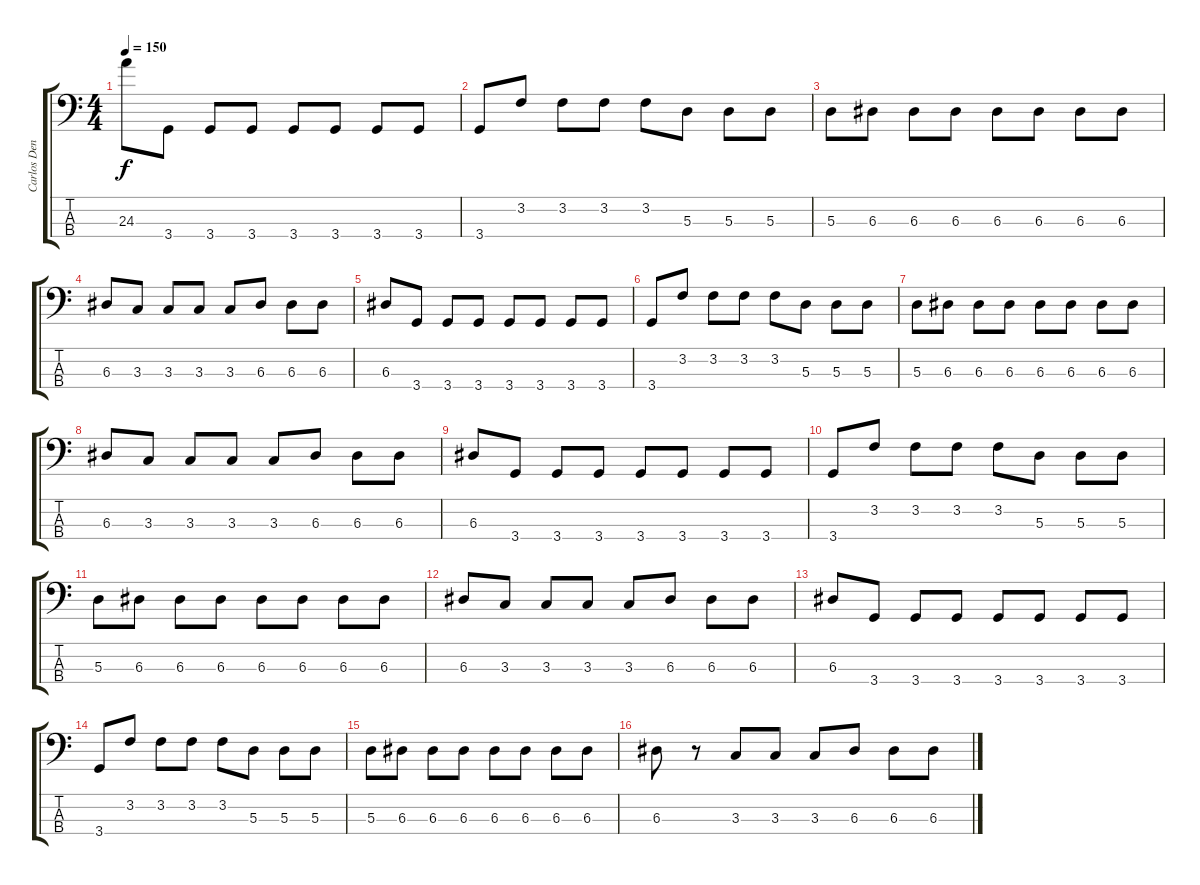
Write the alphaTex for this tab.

\track ("Carlos Dengler" "Carlos Den") {instrument electricbassfinger}
\staff {score tabs}
\tuning (G2 D2 A1 E1) {hide}
\ts (4 4)
\tempo 150
\clef f4
\ks c
24.3.8{dy f} 3.4.8 3.4.8 3.4.8 3.4.8 3.4.8 3.4.8 3.4.8 |
3.4.8 3.2.8 3.2.8 3.2.8 3.2.8 5.3.8 5.3.8 5.3.8 |
5.3.8 6.3.8 6.3.8 6.3.8 6.3.8 6.3.8 6.3.8 6.3.8 |
6.3.8 3.3.8 3.3.8 3.3.8 3.3.8 6.3.8 6.3.8 6.3.8 |
6.3.8 3.4.8 3.4.8 3.4.8 3.4.8 3.4.8 3.4.8 3.4.8 |
3.4.8 3.2.8 3.2.8 3.2.8 3.2.8 5.3.8 5.3.8 5.3.8 |
5.3.8 6.3.8 6.3.8 6.3.8 6.3.8 6.3.8 6.3.8 6.3.8 |
6.3.8 3.3.8 3.3.8 3.3.8 3.3.8 6.3.8 6.3.8 6.3.8 |
6.3.8 3.4.8 3.4.8 3.4.8 3.4.8 3.4.8 3.4.8 3.4.8 |
3.4.8 3.2.8 3.2.8 3.2.8 3.2.8 5.3.8 5.3.8 5.3.8 |
5.3.8 6.3.8 6.3.8 6.3.8 6.3.8 6.3.8 6.3.8 6.3.8 |
6.3.8 3.3.8 3.3.8 3.3.8 3.3.8 6.3.8 6.3.8 6.3.8 |
6.3.8 3.4.8 3.4.8 3.4.8 3.4.8 3.4.8 3.4.8 3.4.8 |
3.4.8 3.2.8 3.2.8 3.2.8 3.2.8 5.3.8 5.3.8 5.3.8 |
5.3.8 6.3.8 6.3.8 6.3.8 6.3.8 6.3.8 6.3.8 6.3.8 |
6.3.8 r.8 3.3.8 3.3.8 3.3.8 6.3.8 6.3.8 6.3.8
